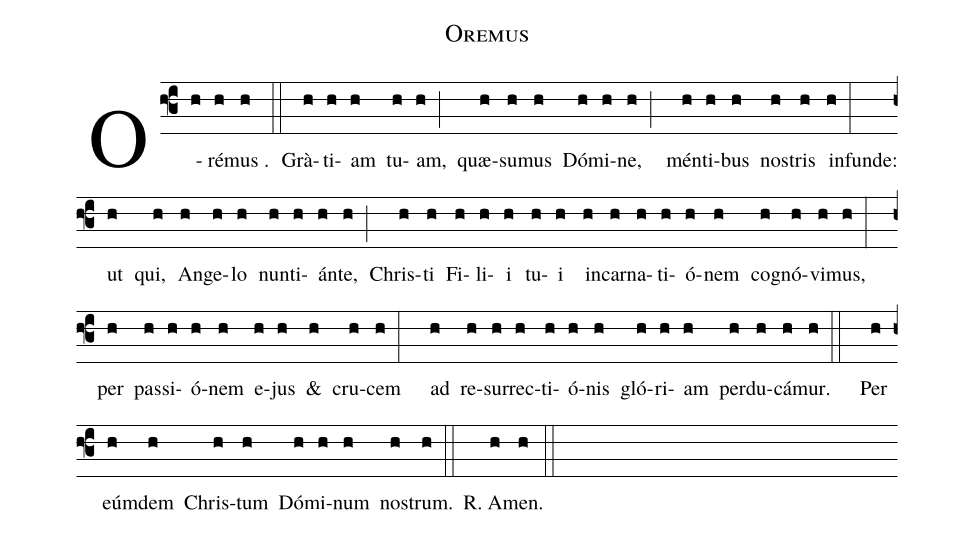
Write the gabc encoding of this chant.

name: Oremus;
%%
(f3) O(h)ré(h)mus(h). (::) Grà(h)ti(h)am(h) tu(h)am,(h;) quæ(h)su(h)mus(h) Dó(h)mi(h)ne,(h;) mén(h)ti(h)bus(h) nos(h)tris(h) infunde:(h:) ut(h) qui,(h) An(h)ge(h)lo(h) nun(h)ti(h)án(h)te,(h;) Chris(h)ti(h) Fi(h)li(h)i(h) tu(h)i(h) in(h)car(h)na(h)ti(h)ó(h)nem(h) cog(h)nó(h)vi(h)mus,(h:) per(h) pa(h)ssi(h)ó(h)nem(h) e(h)jus(h) &(h) cru(h)cem(h:) ad(h) re(h)sur(h)rec(h)ti(h)ó(h)nis(h) gló(h)ri(h)am(h) per(h)du(h)cá(h)mur.(h::) Per(h) eúm(h)dem(h) Chris(h)tum(h) Dó(h)mi(h)num(h) nos(h)trum.(h::) R. A(h)men.(h::)
